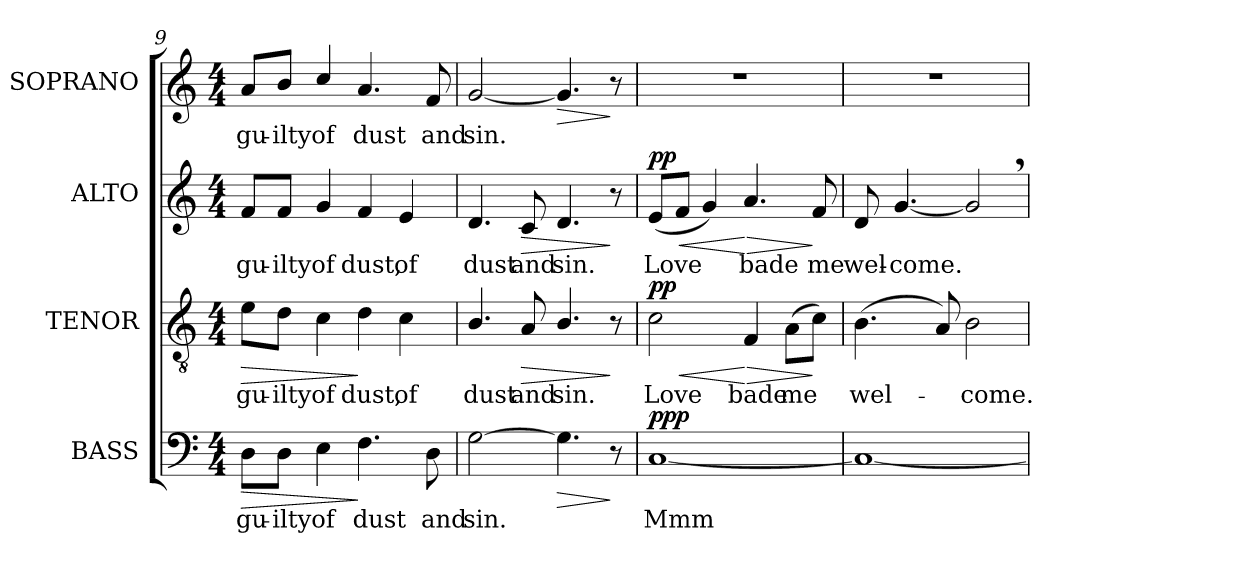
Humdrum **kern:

**kern	**text	**dynam	**kern	**text	**dynam	**kern	**text	**dynam	**kern	**text	**dynam
*part4	*part4	*part4	*part3	*part3	*part3	*part2	*part2	*part2	*part1	*part1	*part1
*staff4	*staff4	*staff4	*staff3	*staff3	*staff3	*staff2	*staff2	*staff2	*staff1	*staff1	*staff1
*I"BASS	*	*	*I"TENOR	*	*	*I"ALTO	*	*	*I"SOPRANO	*	*
*I'B.	*	*	*I'T.	*	*	*I'A.	*	*	*I'S.	*	*
*clefF4	*	*	*clefGv2	*	*	*clefG2	*	*	*clefG2	*	*
*	*	*	*ITrd7c12	*	*	*	*	*	*	*	*
*k[]	*	*	*k[]	*	*	*k[]	*	*	*k[]	*	*
*C:	*	*	*C:	*	*	*C:	*	*	*C:	*	*
*M4/4	*	*	*M4/4	*	*	*M4/4	*	*	*M4/4	*	*
=9	=9	=9	=9	=9	=9	=9	=9	=9	=9	=9	=9
!	!LO:LY:b:color=#000000	!LO:HP:b	!	!	!	!	!	!	!	!	!
!	!	!	!	!LO:LY:b:color=#000000	!LO:HP:b	!	!	!	!	!	!
!	!	!	!	!	!	!	!LO:LY:b:color=#000000	!	!	!	!
!	!	!	!	!	!	!	!	!	!	!LO:LY:b:color=#000000	!
8Di\L	gu-	>	8Ei\L	gu-	>	8fi/L	gu-	.	8ai/L	gu-	.
!	!LO:LY:b:color=#000000	!	!	!	!	!	!	!	!	!	!
!	!	!	!	!LO:LY:b:color=#000000	!	!	!	!	!	!	!
!	!	!	!	!	!	!	!LO:LY:b:color=#000000	!	!	!	!
!	!	!	!	!	!	!	!	!	!	!LO:LY:b:color=#000000	!
8Di\J	-ilty	.	8Di\J	-ilty	.	8fi/J	-ilty	.	8bi/J	-ilty	.
!	!LO:LY:b:color=#000000	!	!	!	!	!	!	!	!	!	!
!	!	!	!	!LO:LY:b:color=#000000	!	!	!	!	!	!	!
!	!	!	!	!	!	!	!LO:LY:b:color=#000000	!	!	!	!
!	!	!	!	!	!	!	!	!	!	!LO:LY:b:color=#000000	!
4Ei\	of	.	4Ci\	of	.	4gi/	of	.	4cci/	of	.
!	!LO:LY:b:color=#000000	!	!	!	!	!	!	!	!	!	!
!	!	!	!	!LO:LY:b:color=#000000	!	!	!	!	!	!	!
!	!	!	!	!	!	!	!LO:LY:b:color=#000000	!	!	!	!
!	!	!	!	!	!	!	!	!	!	!LO:LY:b:color=#000000	!
4.Fi\	dust	]	4Di\	dust,	]	4fi/	dust,	.	4.ai/	dust	.
!	!	!	!	!LO:LY:b:color=#000000	!	!	!	!	!	!	!
!	!	!	!	!	!	!	!LO:LY:b:color=#000000	!	!	!	!
.	.	.	4Ci\	of	.	4ei/	of	.	.	.	.
!	!LO:LY:b:color=#000000	!	!	!	!	!	!	!	!	!	!
!	!	!	!	!	!	!	!	!	!	!LO:LY:b:color=#000000	!
8Di\	and	.	.	.	.	.	.	.	8fi/	and	.
=10	=10	=10	=10	=10	=10	=10	=10	=10	=10	=10	=10
!	!LO:LY:b:color=#000000	!	!	!	!	!	!	!	!	!	!
!	!	!	!	!LO:LY:b:color=#000000	!	!	!	!	!	!	!
!	!	!	!	!	!	!	!LO:LY:b:color=#000000	!	!	!	!
!	!	!	!	!	!	!	!	!	!	!LO:LY:b:color=#000000	!
[>2Gi\	sin.	.	4.BBi/	dust	.	4.di/	dust	.	[<2gi/	sin.	.
!	!	!	!	!LO:LY:b:color=#000000	!LO:HP:b	!	!	!	!	!	!
!	!	!	!	!	!	!	!LO:LY:b:color=#000000	!LO:HP:b	!	!	!
.	.	.	8AAi/	and	>	8ci/	and	>	.	.	.
!	!	!LO:HP:b	!	!	!	!	!	!	!	!	!
!	!	!	!	!LO:LY:b:color=#000000	!	!	!	!	!	!	!
!	!	!	!	!	!	!	!LO:LY:b:color=#000000	!	!	!	!LO:HP:b
4.Gi\]	.	>	4.BBi/	sin.	.	4.di/	sin.	.	4.gi/]	.	>
8r	.	]	8r	.	]	8r	.	]	8r	.	]
!!LO:PB:g=z
=11	=11	=11	=11	=11	=11	=11	=11	=11	=11	=11	=11
!	!LO:LY:b:color=#000000	!	!	!	!	!	!	!	!	!	!
!	!	!	!	!LO:LY:b:color=#000000	!LO:HP:b	!	!	!	!	!	!
!	!	!	!	!	!	!	!LO:LY:b:color=#000000	!LO:HP:b	!	!	!
[<1Ci	Mmm	ppp	2Ci\	Love	< pp	(8ei/L	Love	< pp	1r	.	.
.	.	.	.	.	.	8fi/J	.	.	.	.	.
.	.	.	.	.	.	4gi/)	.	.	.	.	.
!	!	!	!	!LO:LY:b:color=#000000	!LO:HP:n=1:b	!	!	!	!	!	!
!	!	!	!	!	!	!	!LO:LY:b:color=#000000	!LO:HP:n=1:b	!	!	!
.	.	.	4FFi/	bade	[ >	4.ai/	bade	[ >	.	.	.
!	!	!	!	!LO:LY:b:color=#000000	!	!	!	!	!	!	!
.	.	.	(8AAi\L	me	.	.	.	.	.	.	.
!	!	!	!	!	!	!	!LO:LY:b:color=#000000	!	!	!	!
.	.	.	8Ci\J)	.	]	8fi/	me	]	.	.	.
=12	=12	=12	=12	=12	=12	=12	=12	=12	=12	=12	=12
!	!	!	!	!LO:LY:b:color=#000000	!	!	!	!	!	!	!
!	!	!	!	!	!	!	!LO:LY:b:color=#000000	!	!	!	!
1Ci_<	.	.	(4.BBi\	wel-	.	8di/	wel-	.	1r	.	.
!	!	!	!	!	!	!	!LO:LY:b:color=#000000	!	!	!	!
.	.	.	.	.	.	[<4.gi/	-come.	.	.	.	.
.	.	.	8AAi/)	.	.	.	.	.	.	.	.
!	!	!	!	!LO:LY:b:color=#000000	!	!	!	!	!	!	!
.	.	.	2BBi\	-come.	.	2g,i/]	.	.	.	.	.
=	=	=	=	=	=	=	=	=	=	=	=
*-	*-	*-	*-	*-	*-	*-	*-	*-	*-	*-	*-
